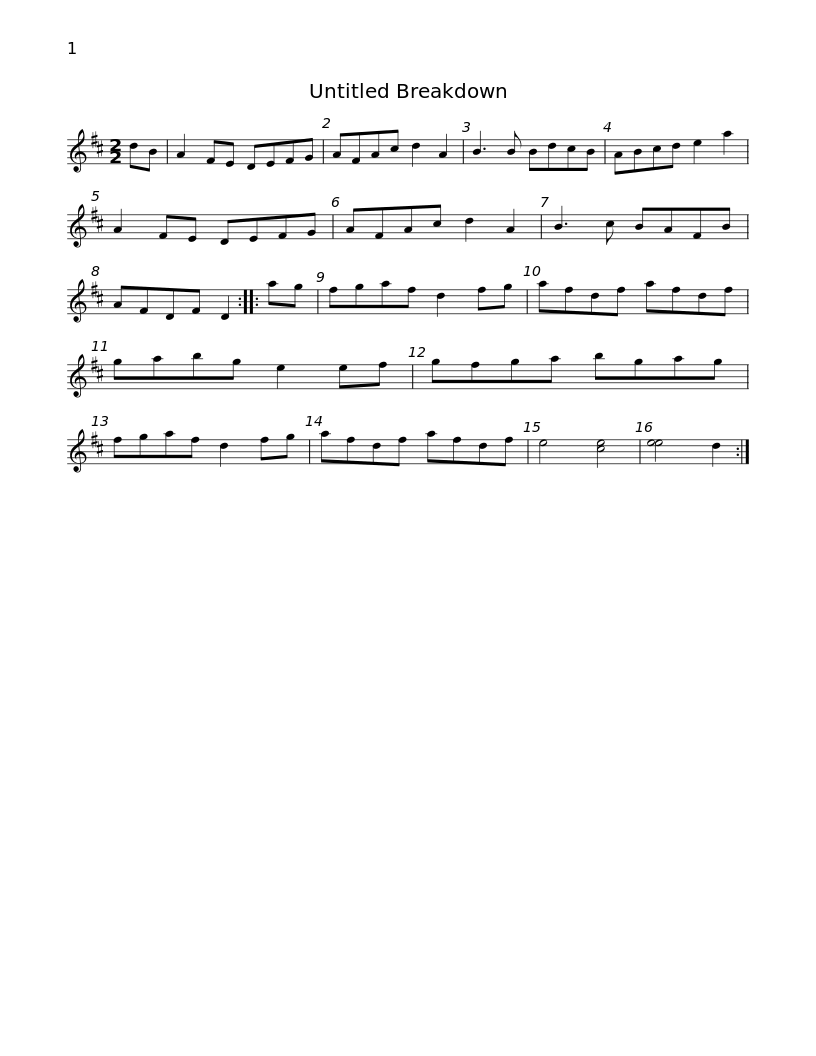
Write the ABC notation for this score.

X:1
L:1/8
M:2/2
I:linebreak $
K:D
V:1 treble
V:1
 dB | A2 FE DEFG | AFAc d2 A2 | B3 B BdcB | ABcd e2 a2 | %5
 A2 FE DEFG | AFAc d2 A2 |$ B3 c BAFB | AFDF D2 :: ag | %10
 fgaf d2 fg | afdf afdf | gabg e2 ef |$ gfga bgag | fgaf d2 fg | %15
 afdf afdf | e4 [ce]4 | [ee]4 d2 :| %18
